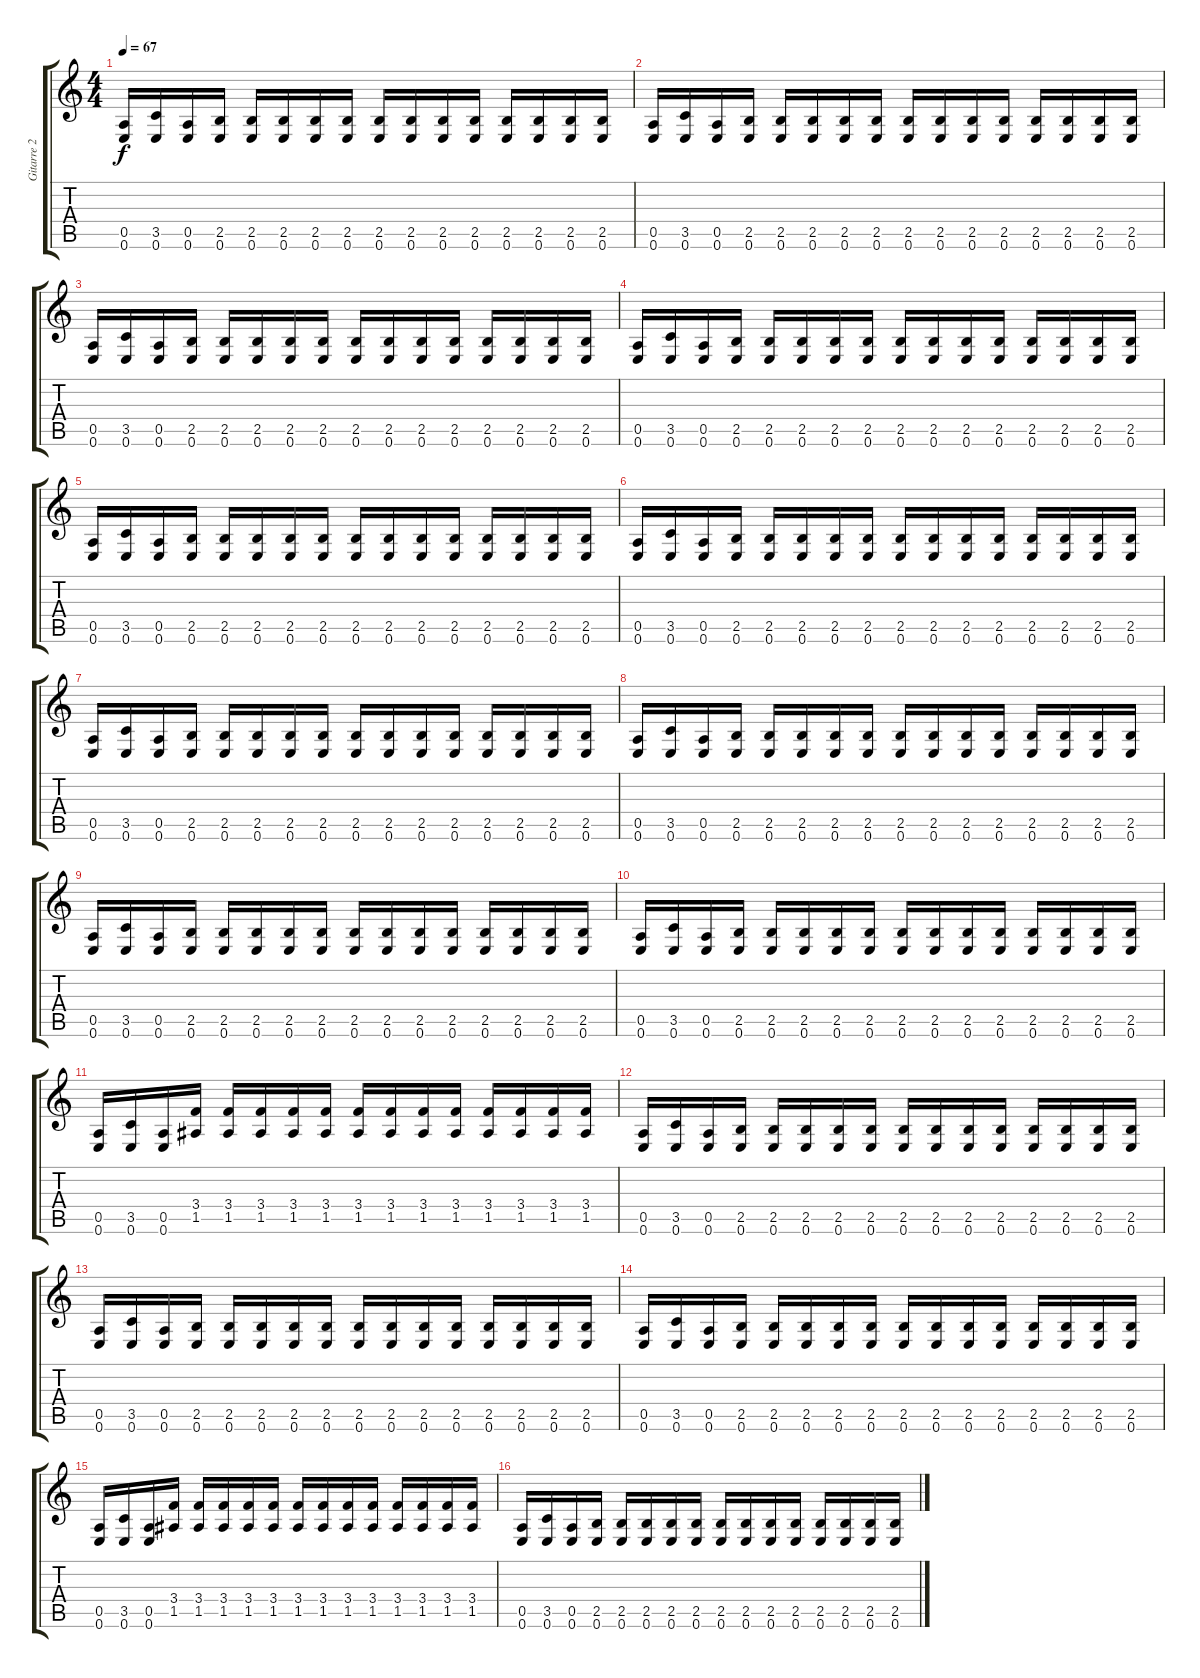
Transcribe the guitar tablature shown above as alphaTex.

\track ("Gitarre 2" "Gitarre 2") {instrument distortionguitar}
\staff {score tabs}
\tuning (E4 B3 G3 D3 A2 E2) {hide}
\ts (4 4)
\tempo 67
\clef g2
\ks c
(0.5 0.6).16{dy f} (3.5 0.6).16 (0.5 0.6).16 (2.5 0.6).16 (2.5 0.6).16 (2.5 0.6).16 (2.5 0.6).16 (2.5 0.6).16 (2.5 0.6).16 (2.5 0.6).16 (2.5 0.6).16 (2.5 0.6).16 (2.5 0.6).16 (2.5 0.6).16 (2.5 0.6).16 (2.5 0.6).16 |
(0.5 0.6).16 (3.5 0.6).16 (0.5 0.6).16 (2.5 0.6).16 (2.5 0.6).16 (2.5 0.6).16 (2.5 0.6).16 (2.5 0.6).16 (2.5 0.6).16 (2.5 0.6).16 (2.5 0.6).16 (2.5 0.6).16 (2.5 0.6).16 (2.5 0.6).16 (2.5 0.6).16 (2.5 0.6).16 |
(0.5 0.6).16 (3.5 0.6).16 (0.5 0.6).16 (2.5 0.6).16 (2.5 0.6).16 (2.5 0.6).16 (2.5 0.6).16 (2.5 0.6).16 (2.5 0.6).16 (2.5 0.6).16 (2.5 0.6).16 (2.5 0.6).16 (2.5 0.6).16 (2.5 0.6).16 (2.5 0.6).16 (2.5 0.6).16 |
(0.5 0.6).16 (3.5 0.6).16 (0.5 0.6).16 (2.5 0.6).16 (2.5 0.6).16 (2.5 0.6).16 (2.5 0.6).16 (2.5 0.6).16 (2.5 0.6).16 (2.5 0.6).16 (2.5 0.6).16 (2.5 0.6).16 (2.5 0.6).16 (2.5 0.6).16 (2.5 0.6).16 (2.5 0.6).16 |
(0.5 0.6).16 (3.5 0.6).16 (0.5 0.6).16 (2.5 0.6).16 (2.5 0.6).16 (2.5 0.6).16 (2.5 0.6).16 (2.5 0.6).16 (2.5 0.6).16 (2.5 0.6).16 (2.5 0.6).16 (2.5 0.6).16 (2.5 0.6).16 (2.5 0.6).16 (2.5 0.6).16 (2.5 0.6).16 |
(0.5 0.6).16 (3.5 0.6).16 (0.5 0.6).16 (2.5 0.6).16 (2.5 0.6).16 (2.5 0.6).16 (2.5 0.6).16 (2.5 0.6).16 (2.5 0.6).16 (2.5 0.6).16 (2.5 0.6).16 (2.5 0.6).16 (2.5 0.6).16 (2.5 0.6).16 (2.5 0.6).16 (2.5 0.6).16 |
(0.5 0.6).16 (3.5 0.6).16 (0.5 0.6).16 (2.5 0.6).16 (2.5 0.6).16 (2.5 0.6).16 (2.5 0.6).16 (2.5 0.6).16 (2.5 0.6).16 (2.5 0.6).16 (2.5 0.6).16 (2.5 0.6).16 (2.5 0.6).16 (2.5 0.6).16 (2.5 0.6).16 (2.5 0.6).16 |
(0.5 0.6).16 (3.5 0.6).16 (0.5 0.6).16 (2.5 0.6).16 (2.5 0.6).16 (2.5 0.6).16 (2.5 0.6).16 (2.5 0.6).16 (2.5 0.6).16 (2.5 0.6).16 (2.5 0.6).16 (2.5 0.6).16 (2.5 0.6).16 (2.5 0.6).16 (2.5 0.6).16 (2.5 0.6).16 |
(0.5 0.6).16 (3.5 0.6).16 (0.5 0.6).16 (2.5 0.6).16 (2.5 0.6).16 (2.5 0.6).16 (2.5 0.6).16 (2.5 0.6).16 (2.5 0.6).16 (2.5 0.6).16 (2.5 0.6).16 (2.5 0.6).16 (2.5 0.6).16 (2.5 0.6).16 (2.5 0.6).16 (2.5 0.6).16 |
(0.5 0.6).16 (3.5 0.6).16 (0.5 0.6).16 (2.5 0.6).16 (2.5 0.6).16 (2.5 0.6).16 (2.5 0.6).16 (2.5 0.6).16 (2.5 0.6).16 (2.5 0.6).16 (2.5 0.6).16 (2.5 0.6).16 (2.5 0.6).16 (2.5 0.6).16 (2.5 0.6).16 (2.5 0.6).16 |
(0.5 0.6).16 (3.5 0.6).16 (0.5 0.6).16 (3.4 1.5).16 (3.4 1.5).16 (3.4 1.5).16 (3.4 1.5).16 (3.4 1.5).16 (3.4 1.5).16 (3.4 1.5).16 (3.4 1.5).16 (3.4 1.5).16 (3.4 1.5).16 (3.4 1.5).16 (3.4 1.5).16 (3.4 1.5).16 |
(0.5 0.6).16 (3.5 0.6).16 (0.5 0.6).16 (2.5 0.6).16 (2.5 0.6).16 (2.5 0.6).16 (2.5 0.6).16 (2.5 0.6).16 (2.5 0.6).16 (2.5 0.6).16 (2.5 0.6).16 (2.5 0.6).16 (2.5 0.6).16 (2.5 0.6).16 (2.5 0.6).16 (2.5 0.6).16 |
(0.5 0.6).16 (3.5 0.6).16 (0.5 0.6).16 (2.5 0.6).16 (2.5 0.6).16 (2.5 0.6).16 (2.5 0.6).16 (2.5 0.6).16 (2.5 0.6).16 (2.5 0.6).16 (2.5 0.6).16 (2.5 0.6).16 (2.5 0.6).16 (2.5 0.6).16 (2.5 0.6).16 (2.5 0.6).16 |
(0.5 0.6).16 (3.5 0.6).16 (0.5 0.6).16 (2.5 0.6).16 (2.5 0.6).16 (2.5 0.6).16 (2.5 0.6).16 (2.5 0.6).16 (2.5 0.6).16 (2.5 0.6).16 (2.5 0.6).16 (2.5 0.6).16 (2.5 0.6).16 (2.5 0.6).16 (2.5 0.6).16 (2.5 0.6).16 |
(0.5 0.6).16 (3.5 0.6).16 (0.5 0.6).16 (3.4 1.5).16 (3.4 1.5).16 (3.4 1.5).16 (3.4 1.5).16 (3.4 1.5).16 (3.4 1.5).16 (3.4 1.5).16 (3.4 1.5).16 (3.4 1.5).16 (3.4 1.5).16 (3.4 1.5).16 (3.4 1.5).16 (3.4 1.5).16 |
(0.5 0.6).16 (3.5 0.6).16 (0.5 0.6).16 (2.5 0.6).16 (2.5 0.6).16 (2.5 0.6).16 (2.5 0.6).16 (2.5 0.6).16 (2.5 0.6).16 (2.5 0.6).16 (2.5 0.6).16 (2.5 0.6).16 (2.5 0.6).16 (2.5 0.6).16 (2.5 0.6).16 (2.5 0.6).16
